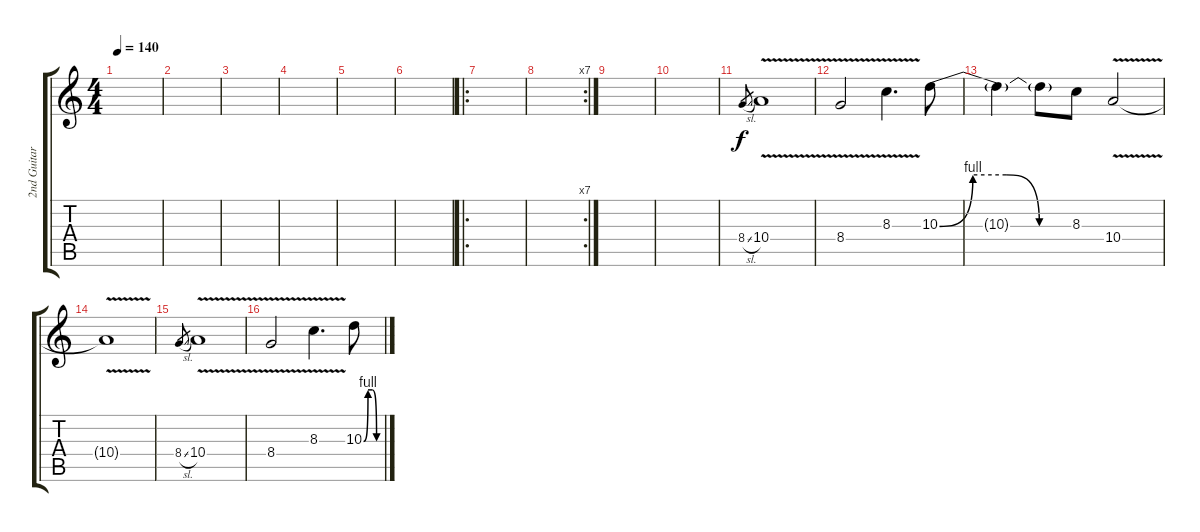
\track ("2nd Guitar" "2nd Guitar") {instrument distortionguitar}
\staff {score tabs}
\tuning (Db4 Ab3 E3 B2 Gb2 Db2) {hide}
\ts (4 4)
\tempo 140
\clef g2
\ks c
|
|
|
|
|
|
\ro
|
\rc 7
|
|
|
8.4{sl}.8{gr} 10.4{v}.1 |
8.4{v}.2 8.3{v}.4{d} 10.3{be (custom 0 0 15 4 30 4 45 0 60 0)}.8 |
10.3{t}.4 10.3{t}.8 8.3.8 10.4{v}.2 |
10.4{t}.1 |
8.4{sl}.8{gr} 10.4{v}.1 |
8.4{v}.2 8.3{v}.4{d} 10.3{be (custom 0 0 15 4 30 4 45 0 60 0)}.8
